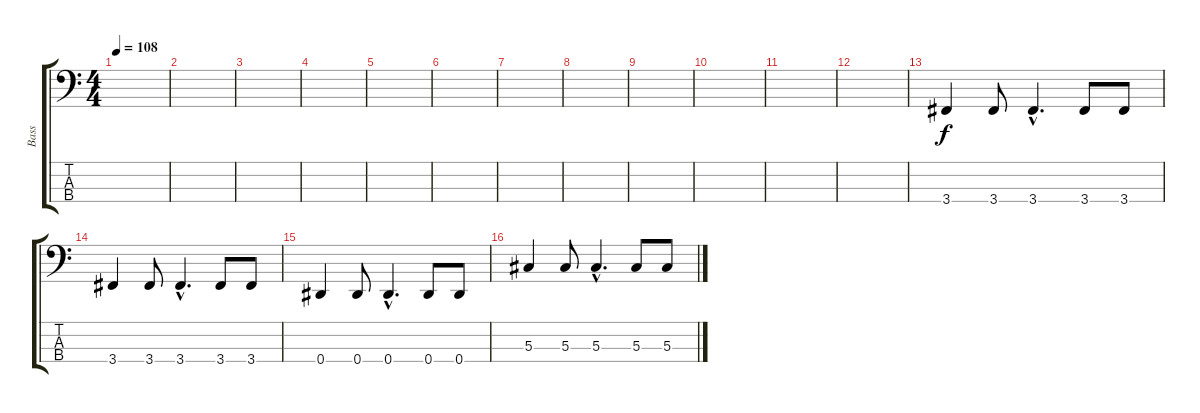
\track ("Bass" "Bass") {instrument electricbassfinger}
\staff {score tabs}
\tuning (Gb2 Db2 Ab1 Eb1) {hide}
\ts (4 4)
\tempo 108
\clef f4
\ks c
|
|
|
|
|
|
|
|
|
|
|
|
3.4.4 3.4.8 3.4{hac}.4{d} 3.4.8 3.4.8 |
3.4.4 3.4.8 3.4{hac}.4{d} 3.4.8 3.4.8 |
0.4.4 0.4.8 0.4{hac}.4{d} 0.4.8 0.4.8 |
5.3.4 5.3.8 5.3{hac}.4{d} 5.3.8 5.3.8
